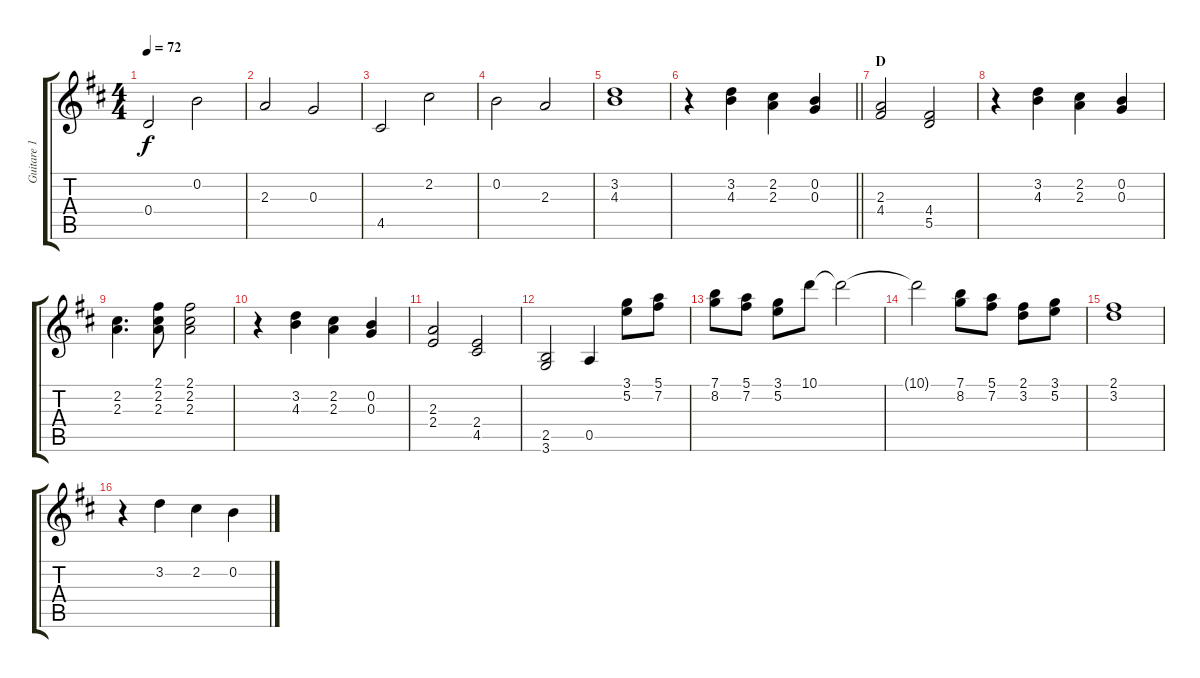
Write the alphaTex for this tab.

\track ("Guitare 1 a" "Guitare 1 ") {instrument acousticguitarsteel}
\staff {score tabs}
\tuning (E4 B3 G3 D3 A2 E2) {hide}
\ts (4 4)
\tempo 72
\clef g2
\ks d
0.4.2{dy f} 0.2.2 |
2.3.2 0.3.2 |
4.5.2 2.2.2 |
0.2.2 2.3.2 |
(3.2 4.3).1 |
\barLineRight lightlight
r.4 (3.2 4.3).4 (2.2 2.3).4 (0.2 0.3).4 |
\section ("" "D")
(2.3 4.4).2 (4.4 5.5).2 |
r.4 (3.2 4.3).4 (2.2 2.3).4 (0.2 0.3).4 |
(2.2 2.3).4{d} (2.1 2.2 2.3).8 (2.1 2.2 2.3).2 |
r.4 (3.2 4.3).4 (2.2 2.3).4 (0.2 0.3).4 |
(2.3 2.4).2 (2.4 4.5).2 |
(2.5 3.6).2 0.5.4 (3.1 5.2).8 (5.1 7.2).8 |
(7.1 8.2).8 (5.1 7.2).8 (3.1 5.2).8 10.1.8 10.1{t}.2 |
10.1{t}.2 (7.1 8.2).8 (5.1 7.2).8 (2.1 3.2).8 (3.1 5.2).8 |
(2.1 3.2).1 |
r.4 3.2.4 2.2.4 0.2.4
